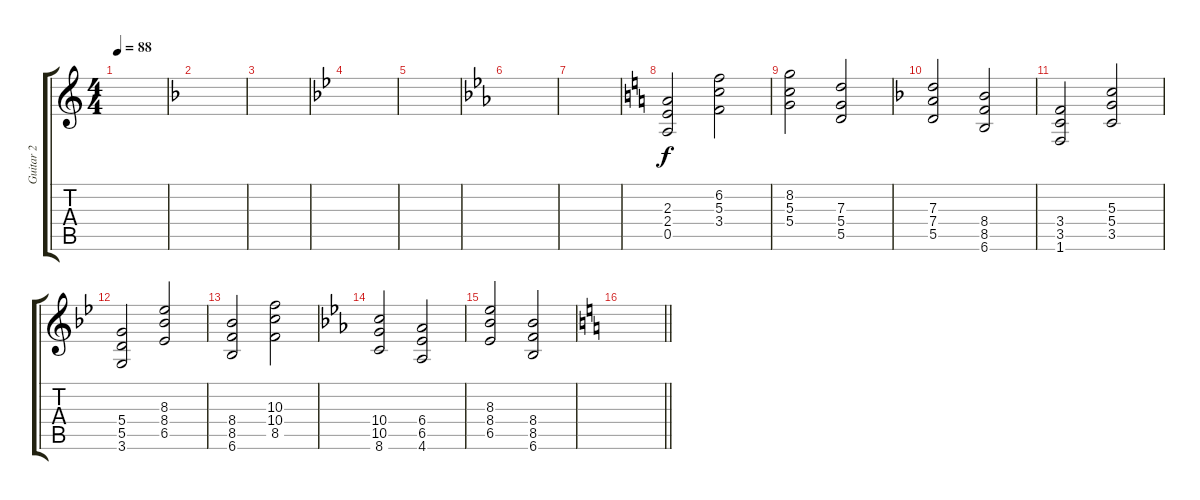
\track ("Guitar 2" "Guitar 2") {instrument distortionguitar bank 117}
\staff {score tabs}
\tuning (E4 B3 G3 D3 A2 E2) {hide}
\ts (4 4)
\tempo 88
\clef g2
\ks aminor
|
\ks dminor
|
|
\ks gminor
|
|
\ks cminor
|
|
\ks aminor
(2.3 2.4 0.5).2{volume 13} (6.2 5.3 3.4).2 |
(8.2 5.3 5.4).2 (7.3 5.4 5.5).2 |
\ks dminor
(7.3 7.4 5.5).2 (8.4 8.5 6.6).2 |
(3.4 3.5 1.6).2 (5.3 5.4 3.5).2 |
\ks gminor
(5.4 5.5 3.6).2 (8.3 8.4 6.5).2 |
(8.4 8.5 6.6).2 (10.3 10.4 8.5).2 |
\ks cminor
(10.4 10.5 8.6).2 (6.4 6.5 4.6).2 |
(8.3 8.4 6.5).2{beam merge} (8.4 8.5 6.6).2 |
\barLineRight lightlight
\ks aminor
